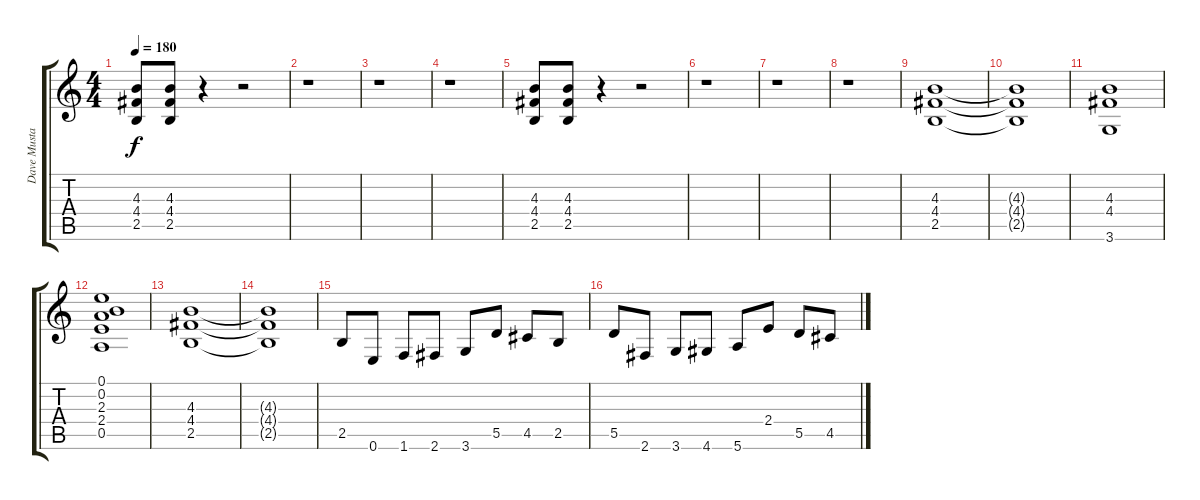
\track ("Dave Mustaine" "Dave Musta") {instrument distortionguitar}
\staff {score tabs}
\tuning (E4 B3 G3 D3 A2 E2) {hide}
\ts (4 4)
\tempo 180
\clef g2
\ks c
(4.3 4.4 2.5).8{dy f instrument distortionguitar} (4.3 4.4 2.5).8 r.4 r.2 |
r.1 |
r.1 |
r.1 |
(4.3 4.4 2.5).8 (4.3 4.4 2.5).8 r.4 r.2 |
r.1 |
r.1 |
r.1 |
(4.3 4.4 2.5).1 |
(4.3{t} 4.4{t} 2.5{t}).1 |
(4.3 4.4 3.6).1 |
(0.1 0.2 2.3 2.4 0.5).1 |
(4.3 4.4 2.5).1 |
(4.3{t} 4.4{t} 2.5{t}).1 |
2.5.8 0.6.8 1.6.8 2.6.8 3.6.8 5.5.8 4.5.8 2.5.8 |
5.5.8 2.6.8 3.6.8 4.6.8 5.6.8 2.4.8 5.5.8 4.5.8
